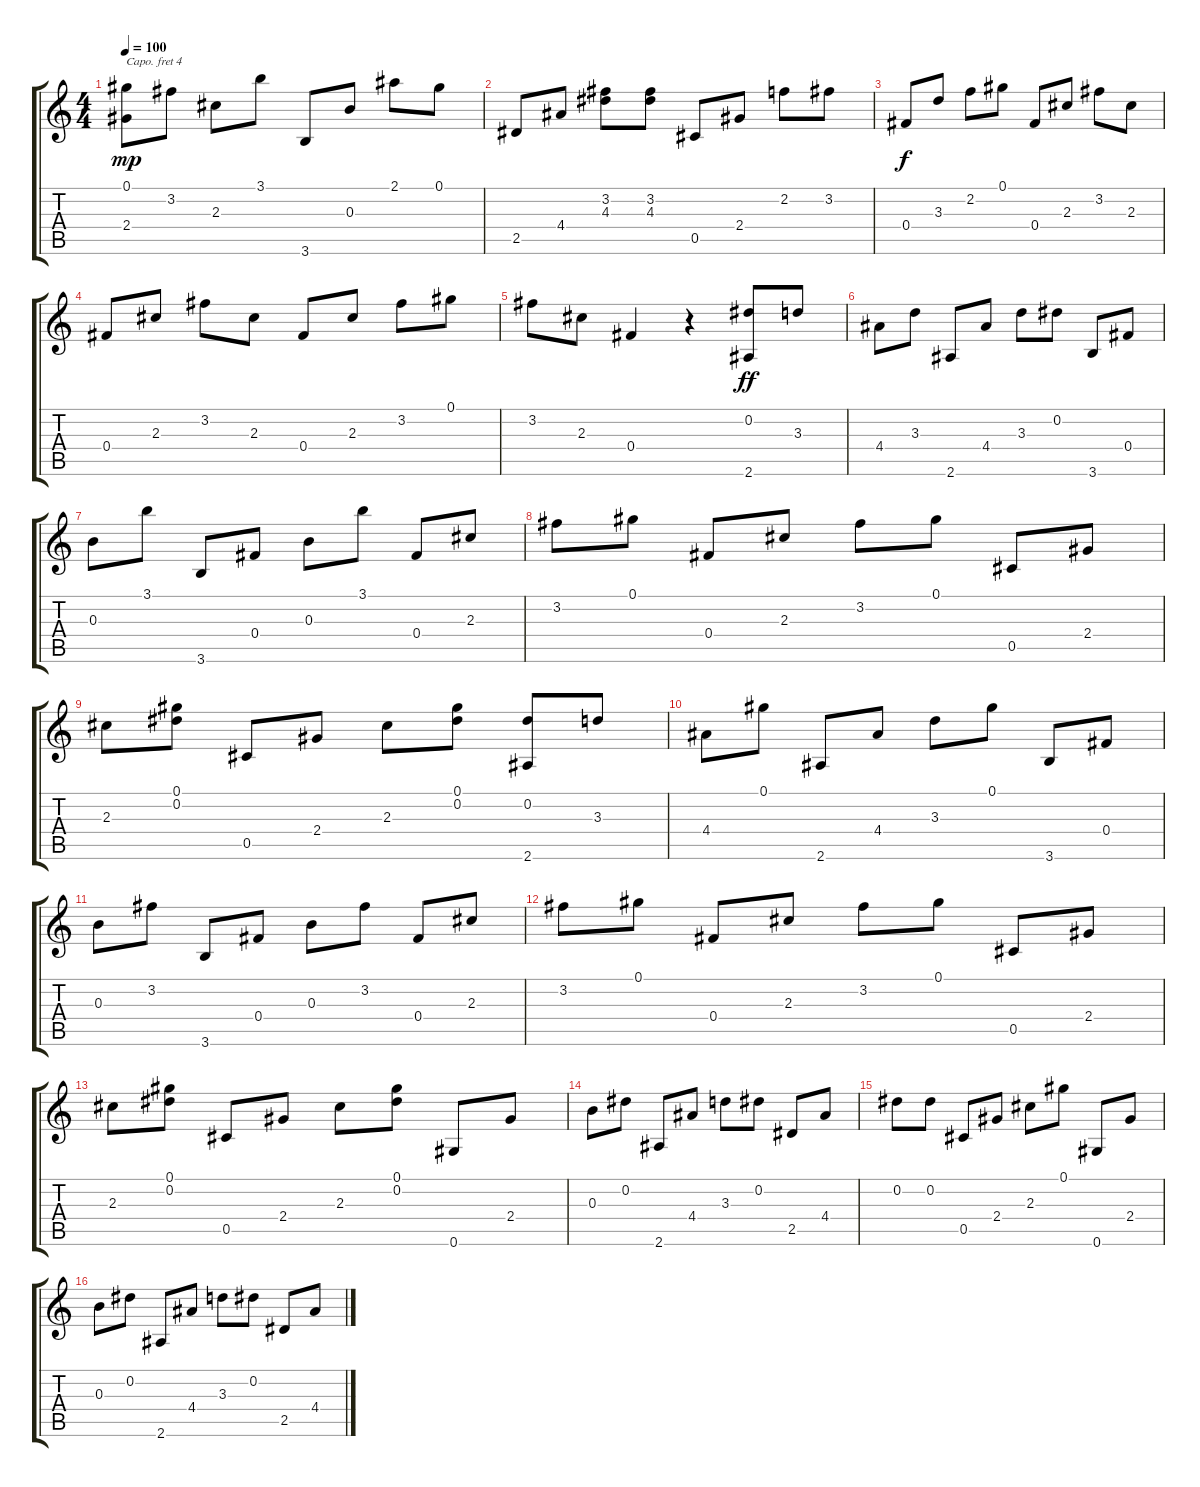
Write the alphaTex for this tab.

\track "" {instrument acousticguitarsteel}
\staff {score tabs}
\capo 4
\tuning (E4 B3 G3 D3 A2 E2) {hide}
\ts (4 4)
\tempo 100
\clef g2
\ks c
(0.1 2.4).8{dy mp} 3.2.8 2.3.8 3.1.8 3.6.8 0.3.8 2.1.8 0.1.8 |
2.5.8 4.4.8 (3.2 4.3).8 (3.2 4.3).8 0.5.8 2.4.8 2.2.8 3.2.8 |
0.4.8{dy f} 3.3.8 2.2.8 0.1.8 0.4.8 2.3.8 3.2.8 2.3.8 |
0.4.8 2.3.8 3.2.8 2.3.8 0.4.8 2.3.8 3.2.8 0.1.8 |
3.2.8 2.3.8 0.4.4 r.4 (0.2 2.6).8{dy ff} 3.3.8 |
4.4.8 3.3.8 2.6.8 4.4.8 3.3.8 0.2.8 3.6.8 0.4.8 |
0.3.8 3.1.8 3.6.8 0.4.8 0.3.8 3.1.8 0.4.8 2.3.8 |
3.2.8 0.1.8 0.4.8 2.3.8 3.2.8 0.1.8 0.5.8 2.4.8 |
2.3.8 (0.1 0.2).8 0.5.8 2.4.8 2.3.8 (0.1 0.2).8 (0.2 2.6).8 3.3.8 |
4.4.8 0.1.8 2.6.8 4.4.8 3.3.8 0.1.8 3.6.8 0.4.8 |
0.3.8 3.2.8 3.6.8 0.4.8 0.3.8 3.2.8 0.4.8 2.3.8 |
3.2.8 0.1.8 0.4.8 2.3.8 3.2.8 0.1.8 0.5.8 2.4.8 |
2.3.8 (0.1 0.2).8 0.5.8 2.4.8 2.3.8 (0.1 0.2).8 0.6.8 2.4.8 |
0.3.8 0.2.8 2.6.8 4.4.8 3.3.8 0.2.8 2.5.8 4.4.8 |
0.2.8 0.2.8 0.5.8 2.4.8 2.3.8 0.1.8 0.6.8 2.4.8 |
0.3.8 0.2.8 2.6.8 4.4.8 3.3.8 0.2.8 2.5.8 4.4.8
